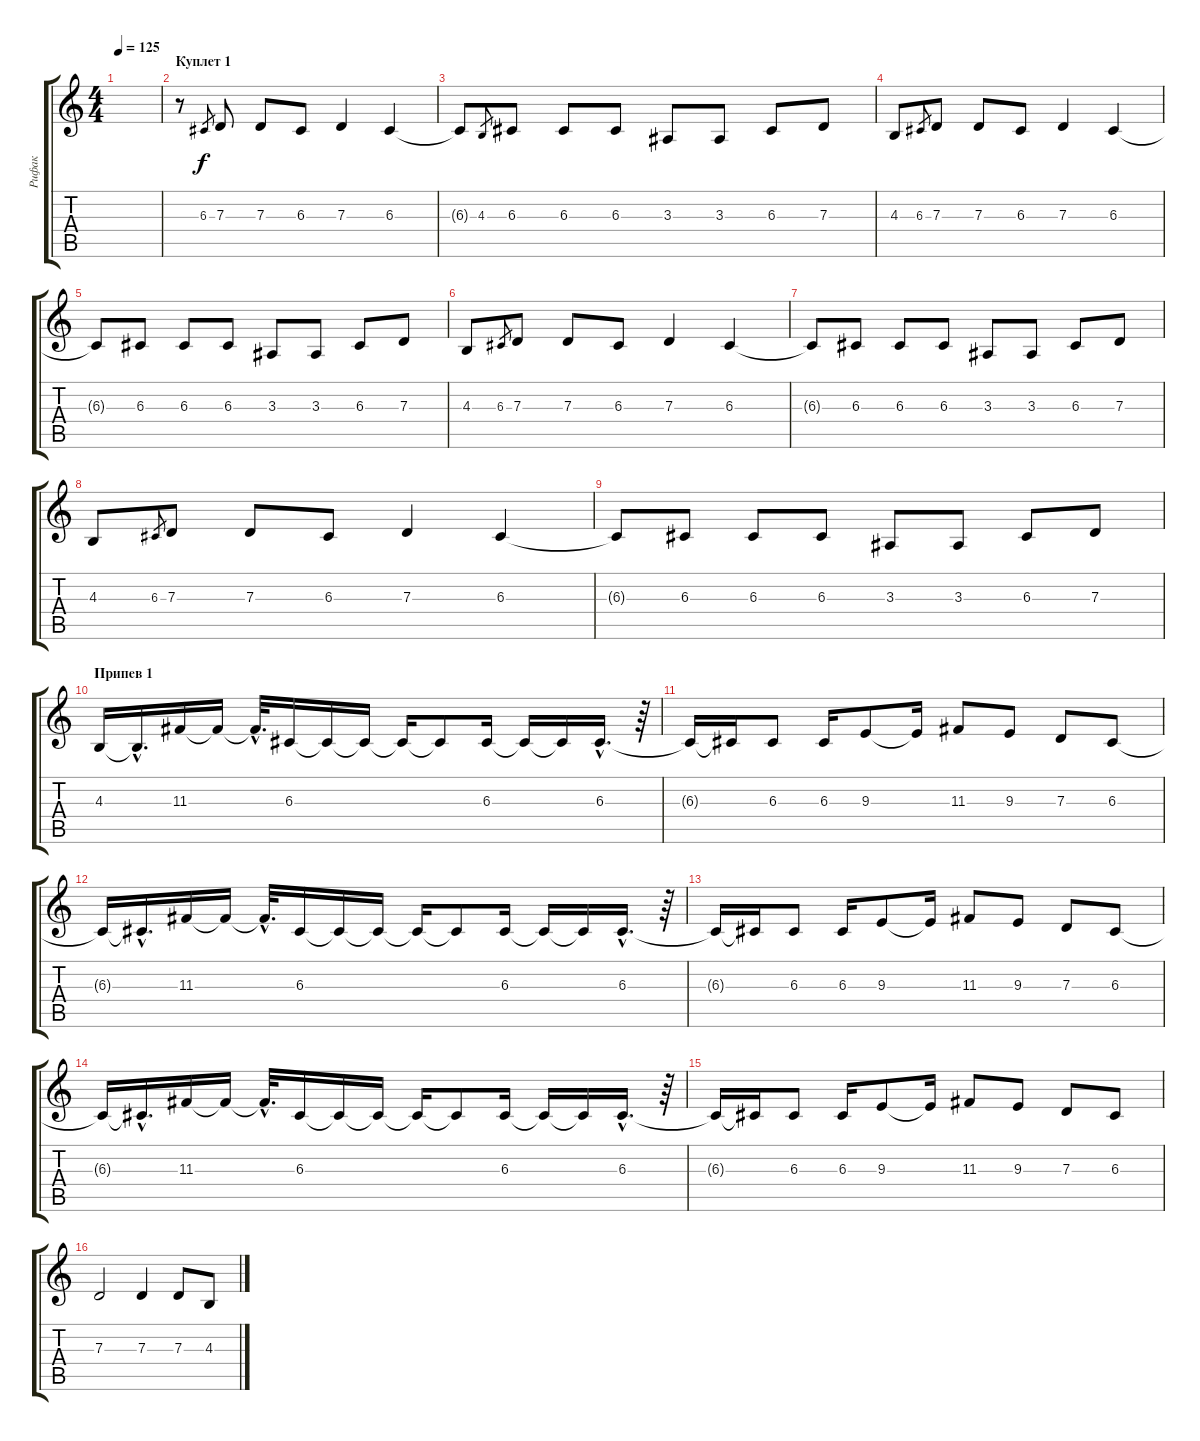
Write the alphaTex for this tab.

\track ("Рифак" "Рифак") {instrument cello}
\staff {score tabs}
\tuning (E4 B3 G3 D3 A2 E2) {hide}
\ts (4 4)
\tempo 125
\clef g2
\ks c
|
\section ("" "Куплет 1")
r.8 6.3.8{gr} 7.3.8 7.3.8 6.3.8 7.3.4 6.3.4 |
6.3{t}.8 4.3.8{gr} 6.3.8 6.3.8 6.3.8 3.3.8 3.3.8 6.3.8 7.3.8 |
4.3.8 6.3.8{gr} 7.3.8 7.3.8 6.3.8 7.3.4 6.3.4 |
6.3{t}.8 6.3.8 6.3.8 6.3.8 3.3.8 3.3.8 6.3.8 7.3.8 |
4.3.8 6.3.8{gr} 7.3.8 7.3.8 6.3.8 7.3.4 6.3.4 |
6.3{t}.8 6.3.8 6.3.8 6.3.8 3.3.8 3.3.8 6.3.8 7.3.8 |
4.3.8 6.3.8{gr} 7.3.8 7.3.8 6.3.8 7.3.4 6.3.4 |
6.3{t}.8 6.3.8 6.3.8 6.3.8 3.3.8 3.3.8 6.3.8 7.3.8 |
\section ("" "Припев 1")
4.3.16 4.3{hac t}.16{d} 11.3.16 11.3{t}.16 11.3{hac t}.32{d} 6.3.16 6.3{t}.16 6.3{t}.16 6.3{t}.16 6.3{t}.8 6.3.16 6.3{t}.16 6.3{t}.16 6.3{hac}.16{d} r.64 |
6.3{t}.16 6.3{t}.16 6.3.8 6.3.16 9.3.8 9.3{t}.16 11.3.8 9.3.8 7.3.8 6.3.8 |
6.3{t}.16 6.3{hac t}.16{d} 11.3.16 11.3{t}.16 11.3{hac t}.32{d} 6.3.16 6.3{t}.16 6.3{t}.16 6.3{t}.16 6.3{t}.8 6.3.16 6.3{t}.16 6.3{t}.16 6.3{hac}.16{d} r.64 |
6.3{t}.16 6.3{t}.16 6.3.8 6.3.16 9.3.8 9.3{t}.16 11.3.8 9.3.8 7.3.8 6.3.8 |
6.3{t}.16 6.3{hac t}.16{d} 11.3.16 11.3{t}.16 11.3{hac t}.32{d} 6.3.16 6.3{t}.16 6.3{t}.16 6.3{t}.16 6.3{t}.8 6.3.16 6.3{t}.16 6.3{t}.16 6.3{hac}.16{d} r.64 |
6.3{t}.16 6.3{t}.16 6.3.8 6.3.16 9.3.8 9.3{t}.16 11.3.8 9.3.8 7.3.8 6.3.8 |
7.3.2 7.3.4 7.3.8 4.3.8
